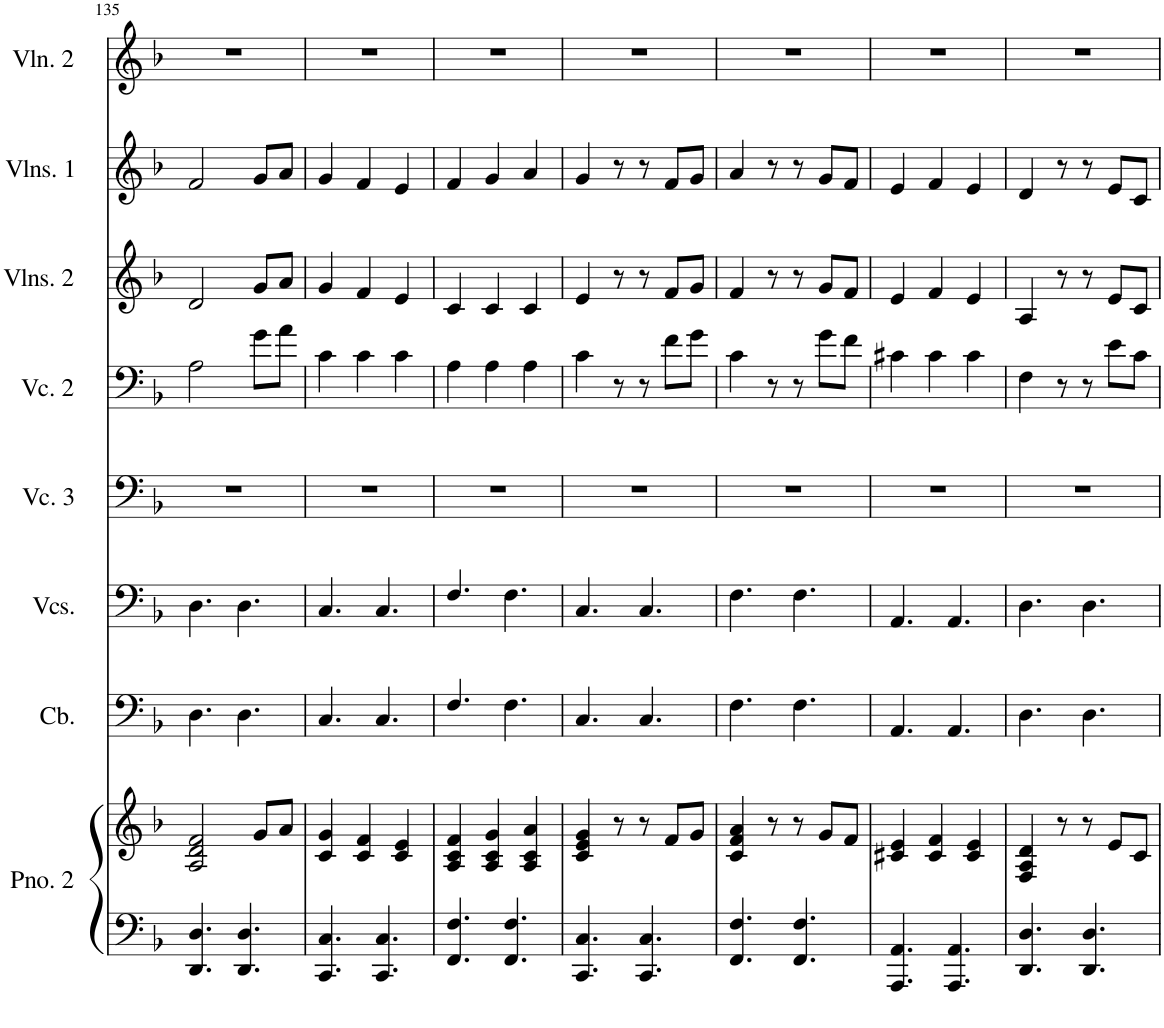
**kern	**kern	**kern	**kern	**kern	**kern	**kern	**kern	**kern
*part8	*part8	*part7	*part6	*part5	*part4	*part3	*part2	*part1
*staff9	*staff8	*staff7	*staff6	*staff5	*staff4	*staff3	*staff2	*staff1
*I"Piano 2	*	*I"Contrabass	*I"Violoncellos	*I"Violoncello 3	*I"Violoncello 2	*I"Violins 2	*I"Violins 1	*I"Violin 2
*I'Pno. 2	*	*I'Cb.	*I'Vcs.	*I'Vc. 3	*I'Vc. 2	*I'Vlns. 2	*I'Vlns. 1	*I'Vln. 2
!!LO:PB:g=z
*clefF4	*clefG2	*clefF4	*clefF4	*clefF4	*clefF4	*clefG2	*clefG2	*clefG2
*	*	*Trd7c12	*	*	*	*	*	*
*k[b-]	*k[b-]	*k[b-]	*k[b-]	*k[b-]	*k[b-]	*k[b-]	*k[b-]	*k[b-]
*M3/4	*M3/4	*M3/4	*M3/4	*M3/4	*M3/4	*M3/4	*M3/4	*M3/4
=135	=135	=135	=135	=135	=135	=135	=135	=135
4.DD/ 4.D/	2A/ 2d/ 2f/	4.D\	4.D\	2.r	2A\	2d/	2f/	2.r
4.DD/ 4.D/	.	4.D\	4.D\	.	.	.	.	.
.	8g/L	.	.	.	8g\L	8g/L	8g/L	.
.	8a/J	.	.	.	8a\J	8a/J	8a/J	.
=136	=136	=136	=136	=136	=136	=136	=136	=136
4.CC/ 4.C/	4c/ 4g/	4.C/	4.C/	2.r	4c\	4g/	4g/	2.r
.	4c/ 4f/	.	.	.	4c\	4f/	4f/	.
4.CC/ 4.C/	.	4.C/	4.C/	.	.	.	.	.
.	4c/ 4e/	.	.	.	4c\	4e/	4e/	.
=137	=137	=137	=137	=137	=137	=137	=137	=137
4.FF/ 4.F/	4A/ 4c/ 4f/	4.F/	4.F/	2.r	4A\	4c/	4f/	2.r
.	4A/ 4c/ 4g/	.	.	.	4A\	4c/	4g/	.
4.FF/ 4.F/	.	4.F\	4.F\	.	.	.	.	.
.	4A/ 4c/ 4a/	.	.	.	4A\	4c/	4a/	.
=138	=138	=138	=138	=138	=138	=138	=138	=138
4.CC/ 4.C/	4c/ 4e/ 4g/	4.C/	4.C/	2.r	4c\	4e/	4g/	2.r
.	8r	.	.	.	8r	8r	8r	.
4.CC/ 4.C/	8r	4.C/	4.C/	.	8r	8r	8r	.
.	8f/L	.	.	.	8f\L	8f/L	8f/L	.
.	8g/J	.	.	.	8g\J	8g/J	8g/J	.
=139	=139	=139	=139	=139	=139	=139	=139	=139
4.FF/ 4.F/	4c/ 4f/ 4a/	4.F\	4.F\	2.r	4c\	4f/	4a/	2.r
.	8r	.	.	.	8r	8r	8r	.
4.FF/ 4.F/	8r	4.F\	4.F\	.	8r	8r	8r	.
.	8g/L	.	.	.	8g\L	8g/L	8g/L	.
.	8f/J	.	.	.	8f\J	8f/J	8f/J	.
=140	=140	=140	=140	=140	=140	=140	=140	=140
4.AAA/ 4.AA/	4c#X/ 4e/	4.AA/	4.AA/	2.r	4c#X\	4e/	4e/	2.r
.	4c#/ 4f/	.	.	.	4c#\	4f/	4f/	.
4.AAA/ 4.AA/	.	4.AA/	4.AA/	.	.	.	.	.
.	4c#/ 4e/	.	.	.	4c#\	4e/	4e/	.
=141	=141	=141	=141	=141	=141	=141	=141	=141
4.DD/ 4.D/	4F/ 4A/ 4d/	4.D\	4.D\	2.r	4F\	4A/	4d/	2.r
.	8r	.	.	.	8r	8r	8r	.
4.DD/ 4.D/	8r	4.D\	4.D\	.	8r	8r	8r	.
.	8e/L	.	.	.	8e\L	8e/L	8e/L	.
.	8c/J	.	.	.	8c\J	8c/J	8c/J	.
=	=	=	=	=	=	=	=	=
*-	*-	*-	*-	*-	*-	*-	*-	*-
